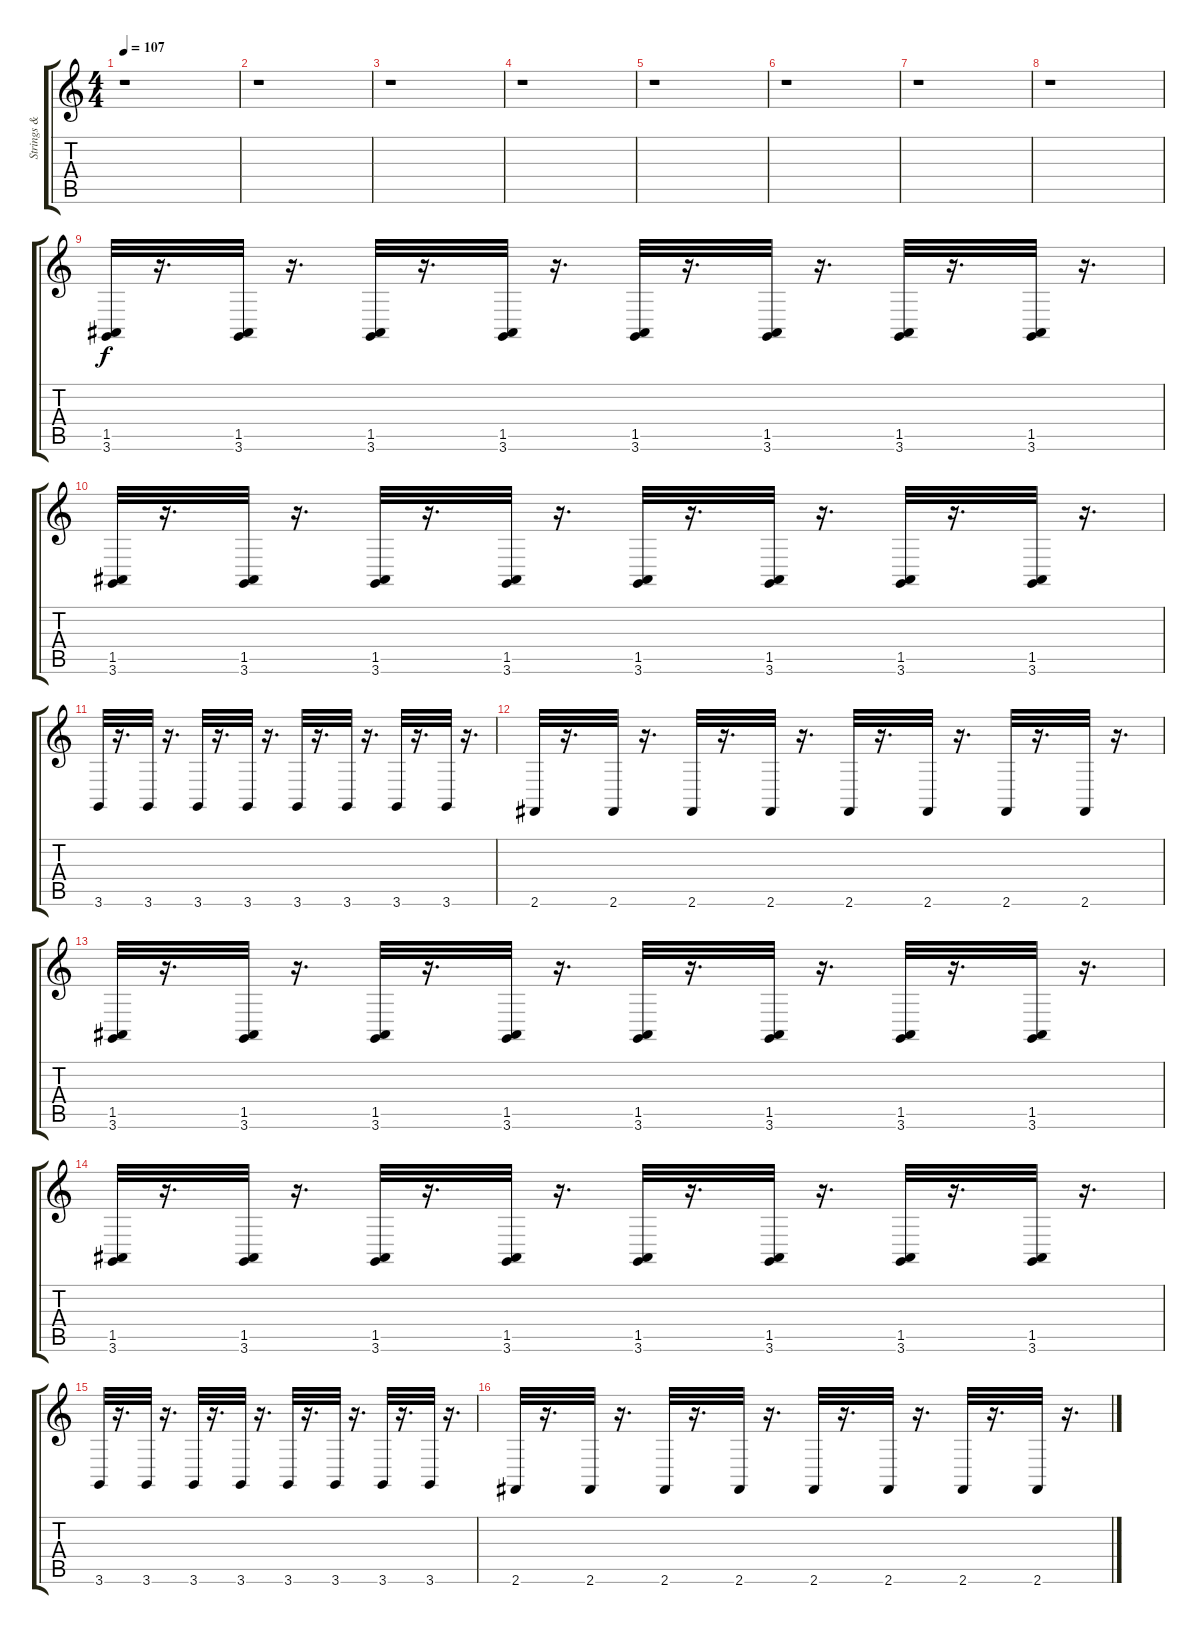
\track ("Strings & Chords" "Strings & ") {instrument cello}
\staff {score tabs}
\tuning (E4 B3 G3 D3 A2 E2) {hide}
\ts (4 4)
\tempo 107
\clef g2
\ks c
r.1{dy f} |
r.1 |
r.1 |
r.1 |
r.1 |
r.1 |
r.1 |
r.1 |
(1.5 3.6).32 r.16{d} (1.5 3.6).32 r.16{d} (1.5 3.6).32 r.16{d} (1.5 3.6).32 r.16{d} (1.5 3.6).32 r.16{d} (1.5 3.6).32 r.16{d} (1.5 3.6).32 r.16{d} (1.5 3.6).32 r.16{d} |
(1.5 3.6).32 r.16{d} (1.5 3.6).32 r.16{d} (1.5 3.6).32 r.16{d} (1.5 3.6).32 r.16{d} (1.5 3.6).32 r.16{d} (1.5 3.6).32 r.16{d} (1.5 3.6).32 r.16{d} (1.5 3.6).32 r.16{d} |
3.6.32 r.16{d} 3.6.32 r.16{d} 3.6.32 r.16{d} 3.6.32 r.16{d} 3.6.32 r.16{d} 3.6.32 r.16{d} 3.6.32 r.16{d} 3.6.32 r.16{d} |
2.6.32 r.16{d} 2.6.32 r.16{d} 2.6.32 r.16{d} 2.6.32 r.16{d} 2.6.32 r.16{d} 2.6.32 r.16{d} 2.6.32 r.16{d} 2.6.32 r.16{d} |
(1.5 3.6).32 r.16{d} (1.5 3.6).32 r.16{d} (1.5 3.6).32 r.16{d} (1.5 3.6).32 r.16{d} (1.5 3.6).32 r.16{d} (1.5 3.6).32 r.16{d} (1.5 3.6).32 r.16{d} (1.5 3.6).32 r.16{d} |
(1.5 3.6).32 r.16{d} (1.5 3.6).32 r.16{d} (1.5 3.6).32 r.16{d} (1.5 3.6).32 r.16{d} (1.5 3.6).32 r.16{d} (1.5 3.6).32 r.16{d} (1.5 3.6).32 r.16{d} (1.5 3.6).32 r.16{d} |
3.6.32 r.16{d} 3.6.32 r.16{d} 3.6.32 r.16{d} 3.6.32 r.16{d} 3.6.32 r.16{d} 3.6.32 r.16{d} 3.6.32 r.16{d} 3.6.32 r.16{d} |
2.6.32 r.16{d} 2.6.32 r.16{d} 2.6.32 r.16{d} 2.6.32 r.16{d} 2.6.32 r.16{d} 2.6.32 r.16{d} 2.6.32 r.16{d} 2.6.32 r.16{d}
